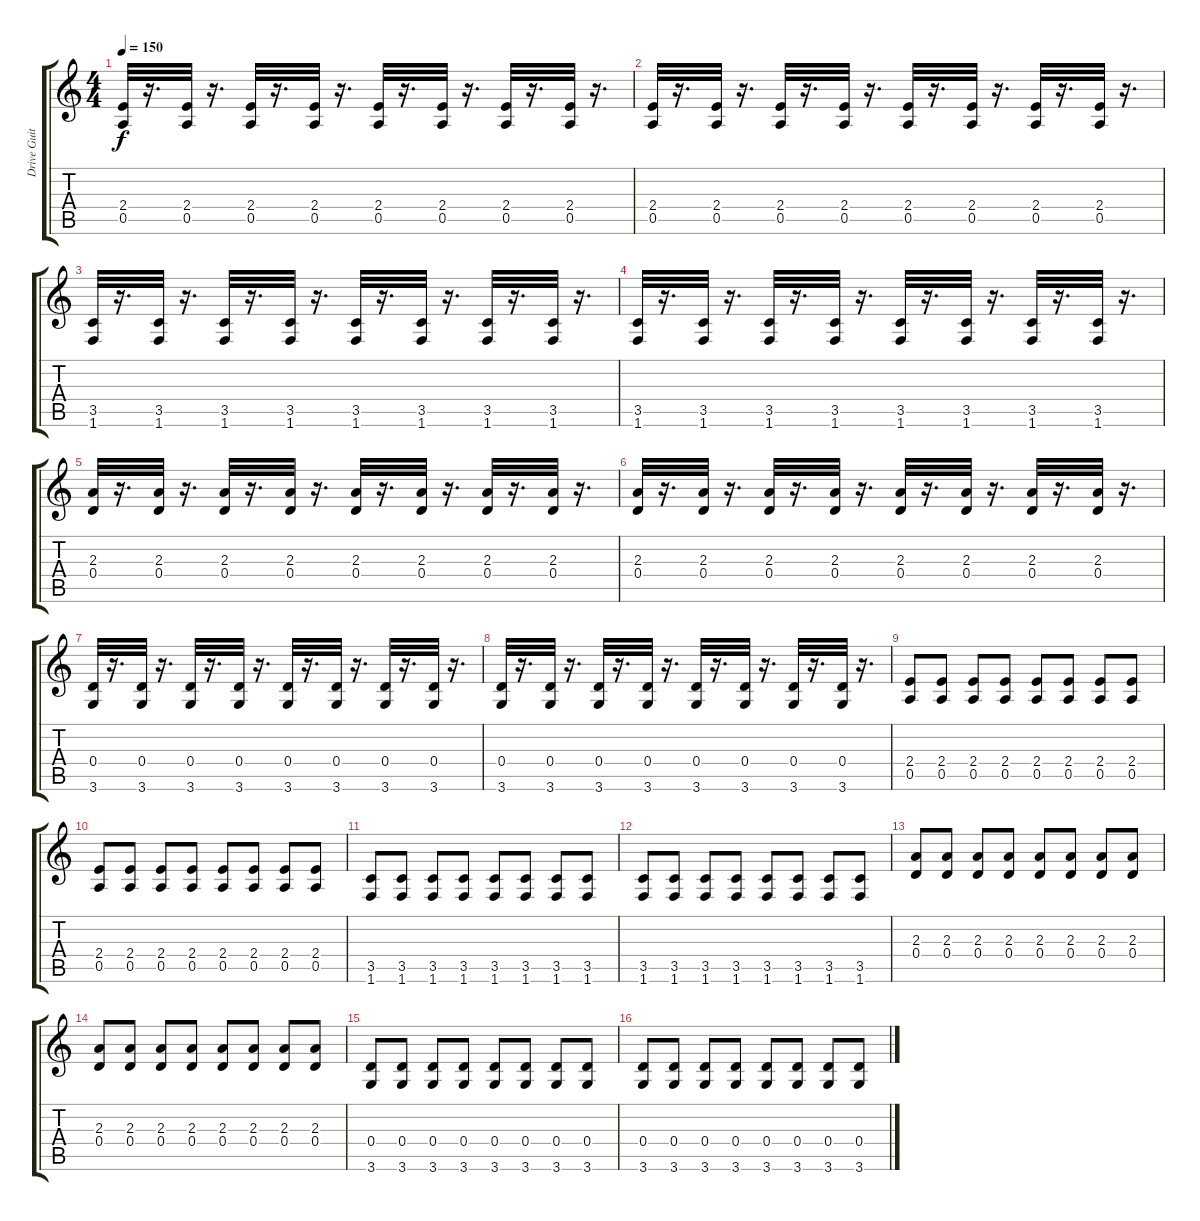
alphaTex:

\track ("Drive Guitar" "Drive Guit") {instrument distortionguitar}
\staff {score tabs}
\tuning (E4 B3 G3 D3 A2 E2) {hide}
\ts (4 4)
\tempo 150
\clef g2
\ks c
(2.4 0.5).32{dy f} r.16{d} (2.4 0.5).32 r.16{d} (2.4 0.5).32 r.16{d} (2.4 0.5).32 r.16{d} (2.4 0.5).32 r.16{d} (2.4 0.5).32 r.16{d} (2.4 0.5).32 r.16{d} (2.4 0.5).32 r.16{d} |
(2.4 0.5).32 r.16{d} (2.4 0.5).32 r.16{d} (2.4 0.5).32 r.16{d} (2.4 0.5).32 r.16{d} (2.4 0.5).32 r.16{d} (2.4 0.5).32 r.16{d} (2.4 0.5).32 r.16{d} (2.4 0.5).32 r.16{d} |
(3.5 1.6).32 r.16{d} (3.5 1.6).32 r.16{d} (3.5 1.6).32 r.16{d} (3.5 1.6).32 r.16{d} (3.5 1.6).32 r.16{d} (3.5 1.6).32 r.16{d} (3.5 1.6).32 r.16{d} (3.5 1.6).32 r.16{d} |
(3.5 1.6).32 r.16{d} (3.5 1.6).32 r.16{d} (3.5 1.6).32 r.16{d} (3.5 1.6).32 r.16{d} (3.5 1.6).32 r.16{d} (3.5 1.6).32 r.16{d} (3.5 1.6).32 r.16{d} (3.5 1.6).32 r.16{d} |
(2.3 0.4).32 r.16{d} (2.3 0.4).32 r.16{d} (2.3 0.4).32 r.16{d} (2.3 0.4).32 r.16{d} (2.3 0.4).32 r.16{d} (2.3 0.4).32 r.16{d} (2.3 0.4).32 r.16{d} (2.3 0.4).32 r.16{d} |
(2.3 0.4).32 r.16{d} (2.3 0.4).32 r.16{d} (2.3 0.4).32 r.16{d} (2.3 0.4).32 r.16{d} (2.3 0.4).32 r.16{d} (2.3 0.4).32 r.16{d} (2.3 0.4).32 r.16{d} (2.3 0.4).32 r.16{d} |
(0.4 3.6).32 r.16{d} (0.4 3.6).32 r.16{d} (0.4 3.6).32 r.16{d} (0.4 3.6).32 r.16{d} (0.4 3.6).32 r.16{d} (0.4 3.6).32 r.16{d} (0.4 3.6).32 r.16{d} (0.4 3.6).32 r.16{d} |
(0.4 3.6).32 r.16{d} (0.4 3.6).32 r.16{d} (0.4 3.6).32 r.16{d} (0.4 3.6).32 r.16{d} (0.4 3.6).32 r.16{d} (0.4 3.6).32 r.16{d} (0.4 3.6).32 r.16{d} (0.4 3.6).32 r.16{d} |
(2.4 0.5).8 (2.4 0.5).8 (2.4 0.5).8 (2.4 0.5).8 (2.4 0.5).8 (2.4 0.5).8 (2.4 0.5).8 (2.4 0.5).8 |
(2.4 0.5).8 (2.4 0.5).8 (2.4 0.5).8 (2.4 0.5).8 (2.4 0.5).8 (2.4 0.5).8 (2.4 0.5).8 (2.4 0.5).8 |
(3.5 1.6).8 (3.5 1.6).8 (3.5 1.6).8 (3.5 1.6).8 (3.5 1.6).8 (3.5 1.6).8 (3.5 1.6).8 (3.5 1.6).8 |
(3.5 1.6).8 (3.5 1.6).8 (3.5 1.6).8 (3.5 1.6).8 (3.5 1.6).8 (3.5 1.6).8 (3.5 1.6).8 (3.5 1.6).8 |
(2.3 0.4).8 (2.3 0.4).8 (2.3 0.4).8 (2.3 0.4).8 (2.3 0.4).8 (2.3 0.4).8 (2.3 0.4).8 (2.3 0.4).8 |
(2.3 0.4).8 (2.3 0.4).8 (2.3 0.4).8 (2.3 0.4).8 (2.3 0.4).8 (2.3 0.4).8 (2.3 0.4).8 (2.3 0.4).8 |
(0.4 3.6).8 (0.4 3.6).8 (0.4 3.6).8 (0.4 3.6).8 (0.4 3.6).8 (0.4 3.6).8 (0.4 3.6).8 (0.4 3.6).8 |
(0.4 3.6).8 (0.4 3.6).8 (0.4 3.6).8 (0.4 3.6).8 (0.4 3.6).8 (0.4 3.6).8 (0.4 3.6).8 (0.4 3.6).8
